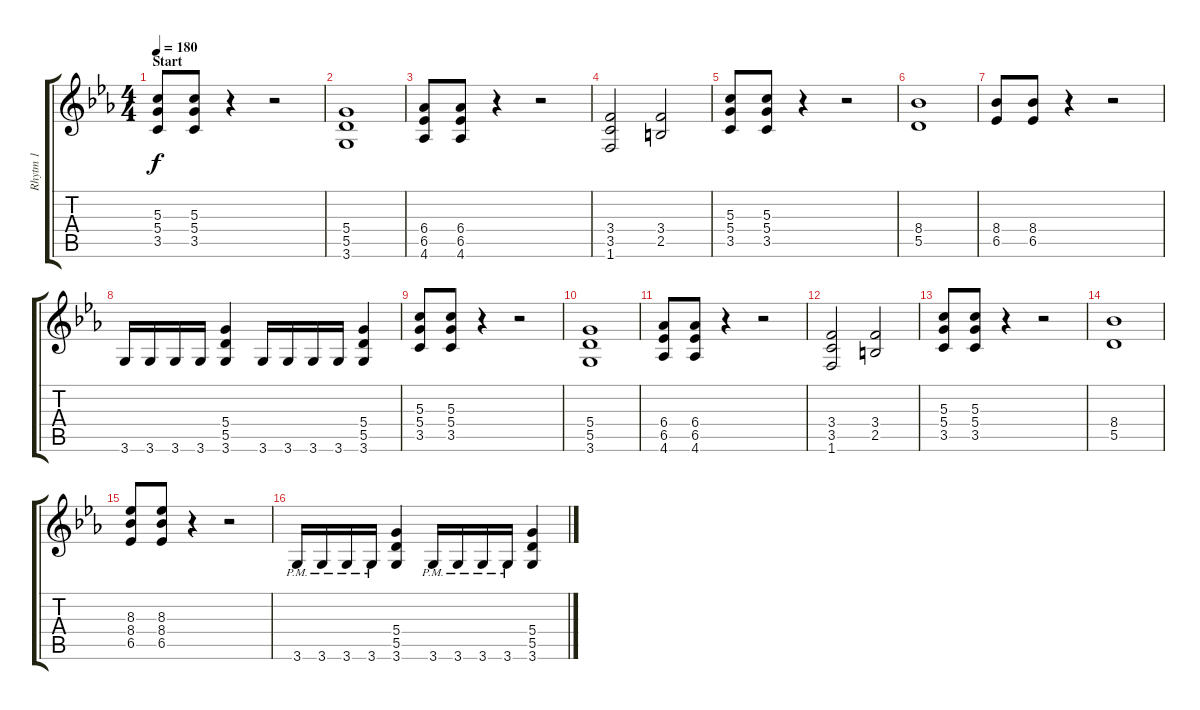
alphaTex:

\track ("Rhytm 1" "Rhytm 1") {instrument overdrivenguitar}
\staff {score tabs}
\tuning (E4 B3 G3 D3 A2 E2) {hide}
\ts (4 4)
\section ("" "Start")
\tempo 180
\clef g2
\ks eb
(5.3 5.4 3.5).8{dy f instrument overdrivenguitar} (5.3 5.4 3.5).8 r.4 r.2 |
(5.4 5.5 3.6).1 |
(6.4 6.5 4.6).8 (6.4 6.5 4.6).8 r.4 r.2 |
(3.4 3.5 1.6).2 (3.4 2.5).2 |
(5.3 5.4 3.5).8 (5.3 5.4 3.5).8 r.4 r.2 |
(8.4 5.5).1 |
(8.4 6.5).8 (8.4 6.5).8 r.4 r.2 |
3.6.16 3.6.16 3.6.16 3.6.16 (5.4 5.5 3.6).4 3.6.16 3.6.16 3.6.16 3.6.16 (5.4 5.5 3.6).4 |
(5.3 5.4 3.5).8 (5.3 5.4 3.5).8 r.4 r.2 |
(5.4 5.5 3.6).1 |
(6.4 6.5 4.6).8 (6.4 6.5 4.6).8 r.4 r.2 |
(3.4 3.5 1.6).2 (3.4 2.5).2 |
(5.3 5.4 3.5).8 (5.3 5.4 3.5).8 r.4 r.2 |
(8.4 5.5).1 |
(8.3 8.4 6.5).8 (8.3 8.4 6.5).8 r.4 r.2 |
3.6{pm}.16 3.6{pm}.16 3.6{pm}.16 3.6{pm}.16 (5.4 5.5 3.6).4 3.6{pm}.16 3.6{pm}.16 3.6{pm}.16 3.6{pm}.16 (5.4 5.5 3.6).4
